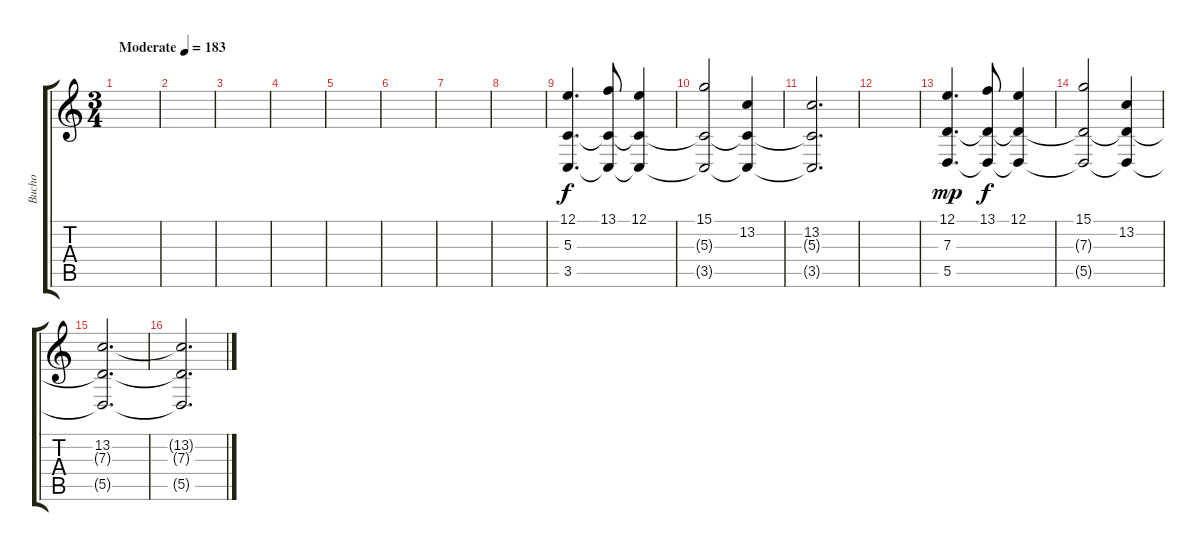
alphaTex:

\track ("Bucho" "Bucho") {instrument acousticgrandpiano}
\staff {score tabs}
\tuning (E4 B3 G3 D3 A2 E2) {hide}
\ts (3 4)
\tempo (183 "Moderate")
\clef g2
\ks c
|
|
|
|
|
|
|
|
(12.1 5.3 3.5).4{d} (13.1 5.3{t} 3.5{t}).8{dy f} (12.1 5.3{t} 3.5{t}).4 |
(15.1 5.3{t} 3.5{t}).2 (13.2 5.3{t} 3.5{t}).4 |
(13.2 5.3{t} 3.5{t}).2{d} |
|
(12.1 7.3 5.5).4{d dy mp} (13.1 7.3{t} 5.5{t}).8{dy f} (12.1 7.3{t} 5.5{t}).4 |
(15.1 7.3{t} 5.5{t}).2 (13.2 7.3{t} 5.5{t}).4 |
(13.2 7.3{t} 5.5{t}).2{d} |
(13.2{t} 7.3{t} 5.5{t}).2{d}
